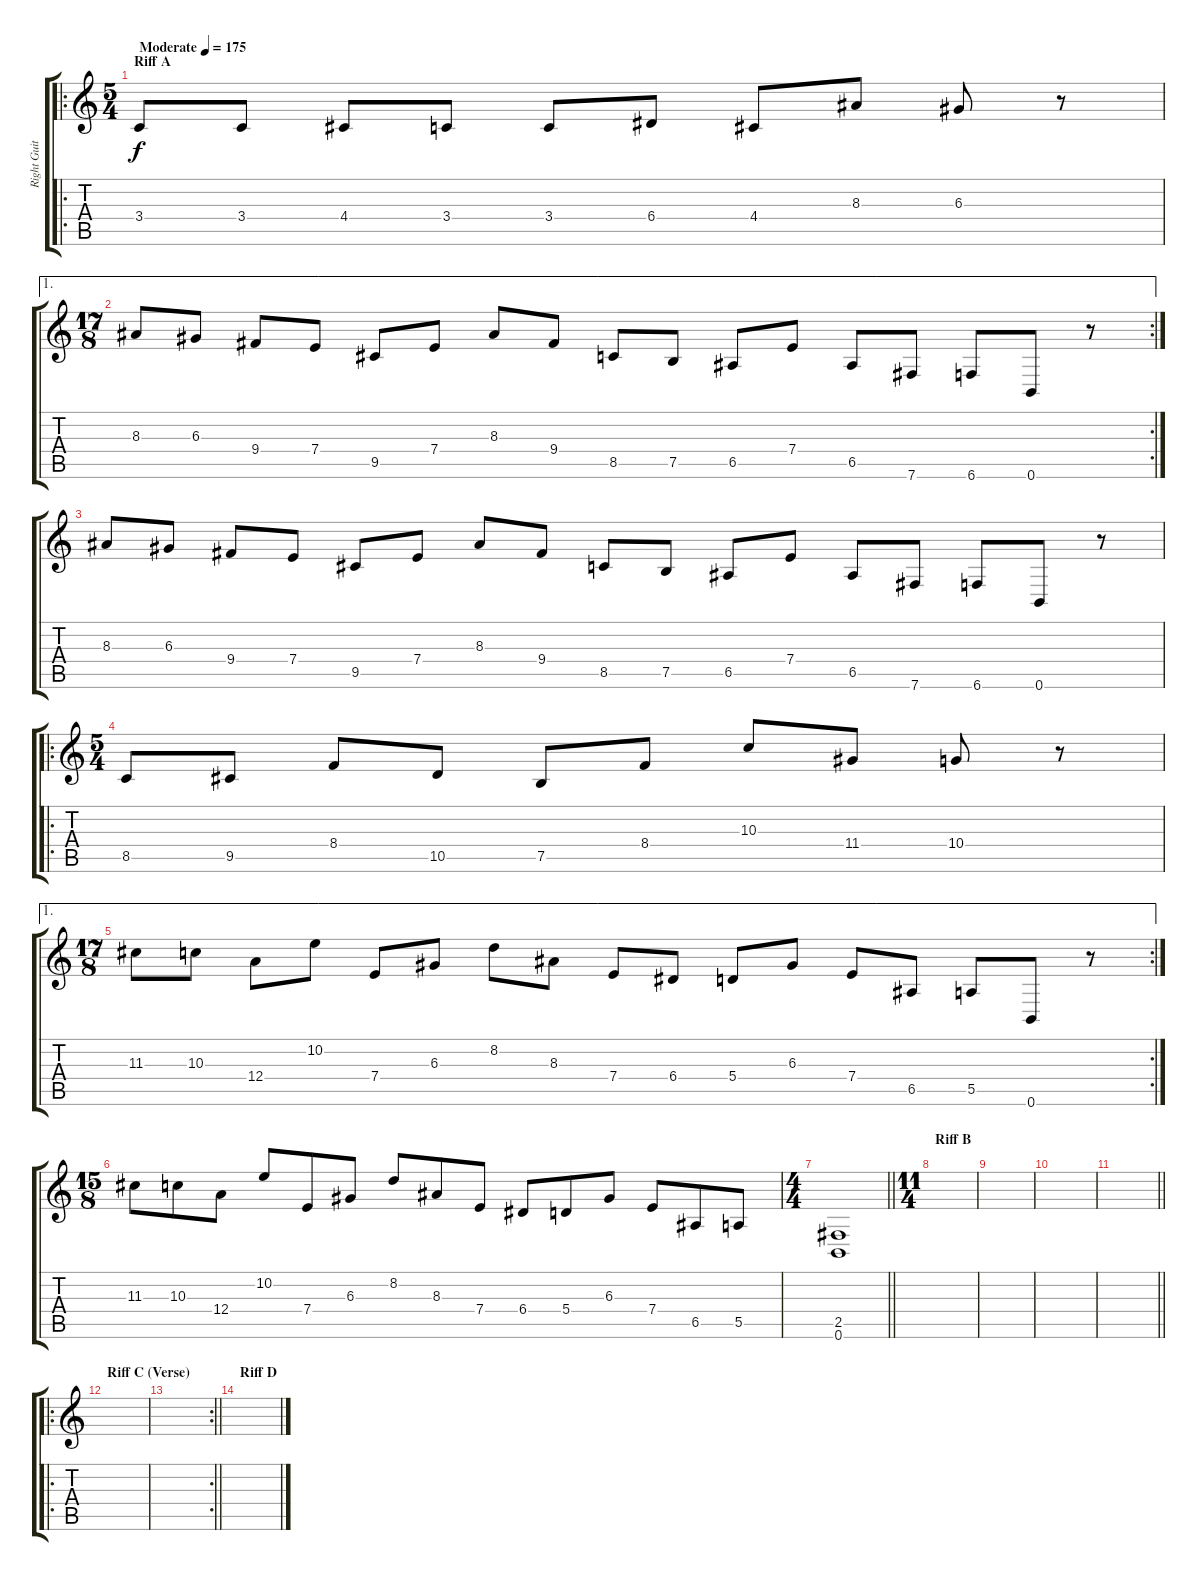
\track ("Right Guitar" "Right Guit") {instrument distortionguitar}
\staff {score tabs}
\tuning (G3 Gb3 D3 A2 E2 B1) {hide}
\ro
\ts (5 4)
\section ("" "Riff A")
\tempo (175 "Moderate")
\clef g2
\ks c
3.4.8{dy f instrument distortionguitar} 3.4.8 4.4.8 3.4.8 3.4.8 6.4.8 4.4.8 8.3.8 6.3.8 r.8 |
\ae 1
\rc 2
\ts (17 8)
8.3.8 6.3.8 9.4.8 7.4.8 9.5.8 7.4.8 8.3.8 9.4.8 8.5.8 7.5.8 6.5.8 7.4.8 6.5.8 7.6.8 6.6.8 0.6.8 r.8 |
8.3.8 6.3.8 9.4.8 7.4.8 9.5.8 7.4.8 8.3.8 9.4.8 8.5.8 7.5.8 6.5.8 7.4.8 6.5.8 7.6.8 6.6.8 0.6.8 r.8 |
\ro
\ts (5 4)
8.5.8 9.5.8 8.4.8 10.5.8 7.5.8 8.4.8 10.3.8 11.4.8 10.4.8 r.8 |
\ae 1
\rc 2
\ts (17 8)
11.3.8 10.3.8 12.4.8 10.2.8 7.4.8 6.3.8 8.2.8 8.3.8 7.4.8 6.4.8 5.4.8 6.3.8 7.4.8 6.5.8 5.5.8 0.6.8 r.8 |
\ts (15 8)
11.3.8 10.3.8 12.4.8 10.2.8 7.4.8 6.3.8 8.2.8 8.3.8 7.4.8 6.4.8 5.4.8 6.3.8 7.4.8 6.5.8 5.5.8 |
\ts (4 4)
\barLineRight lightlight
(2.5 0.6).1 |
\ts (11 4)
\section ("" "Riff B")
|
|
|
\barLineRight lightlight
|
\ro
\section ("" "Riff C (Verse)")
|
\rc 2
\barLineRight lightlight
|
\section ("" "Riff D")
